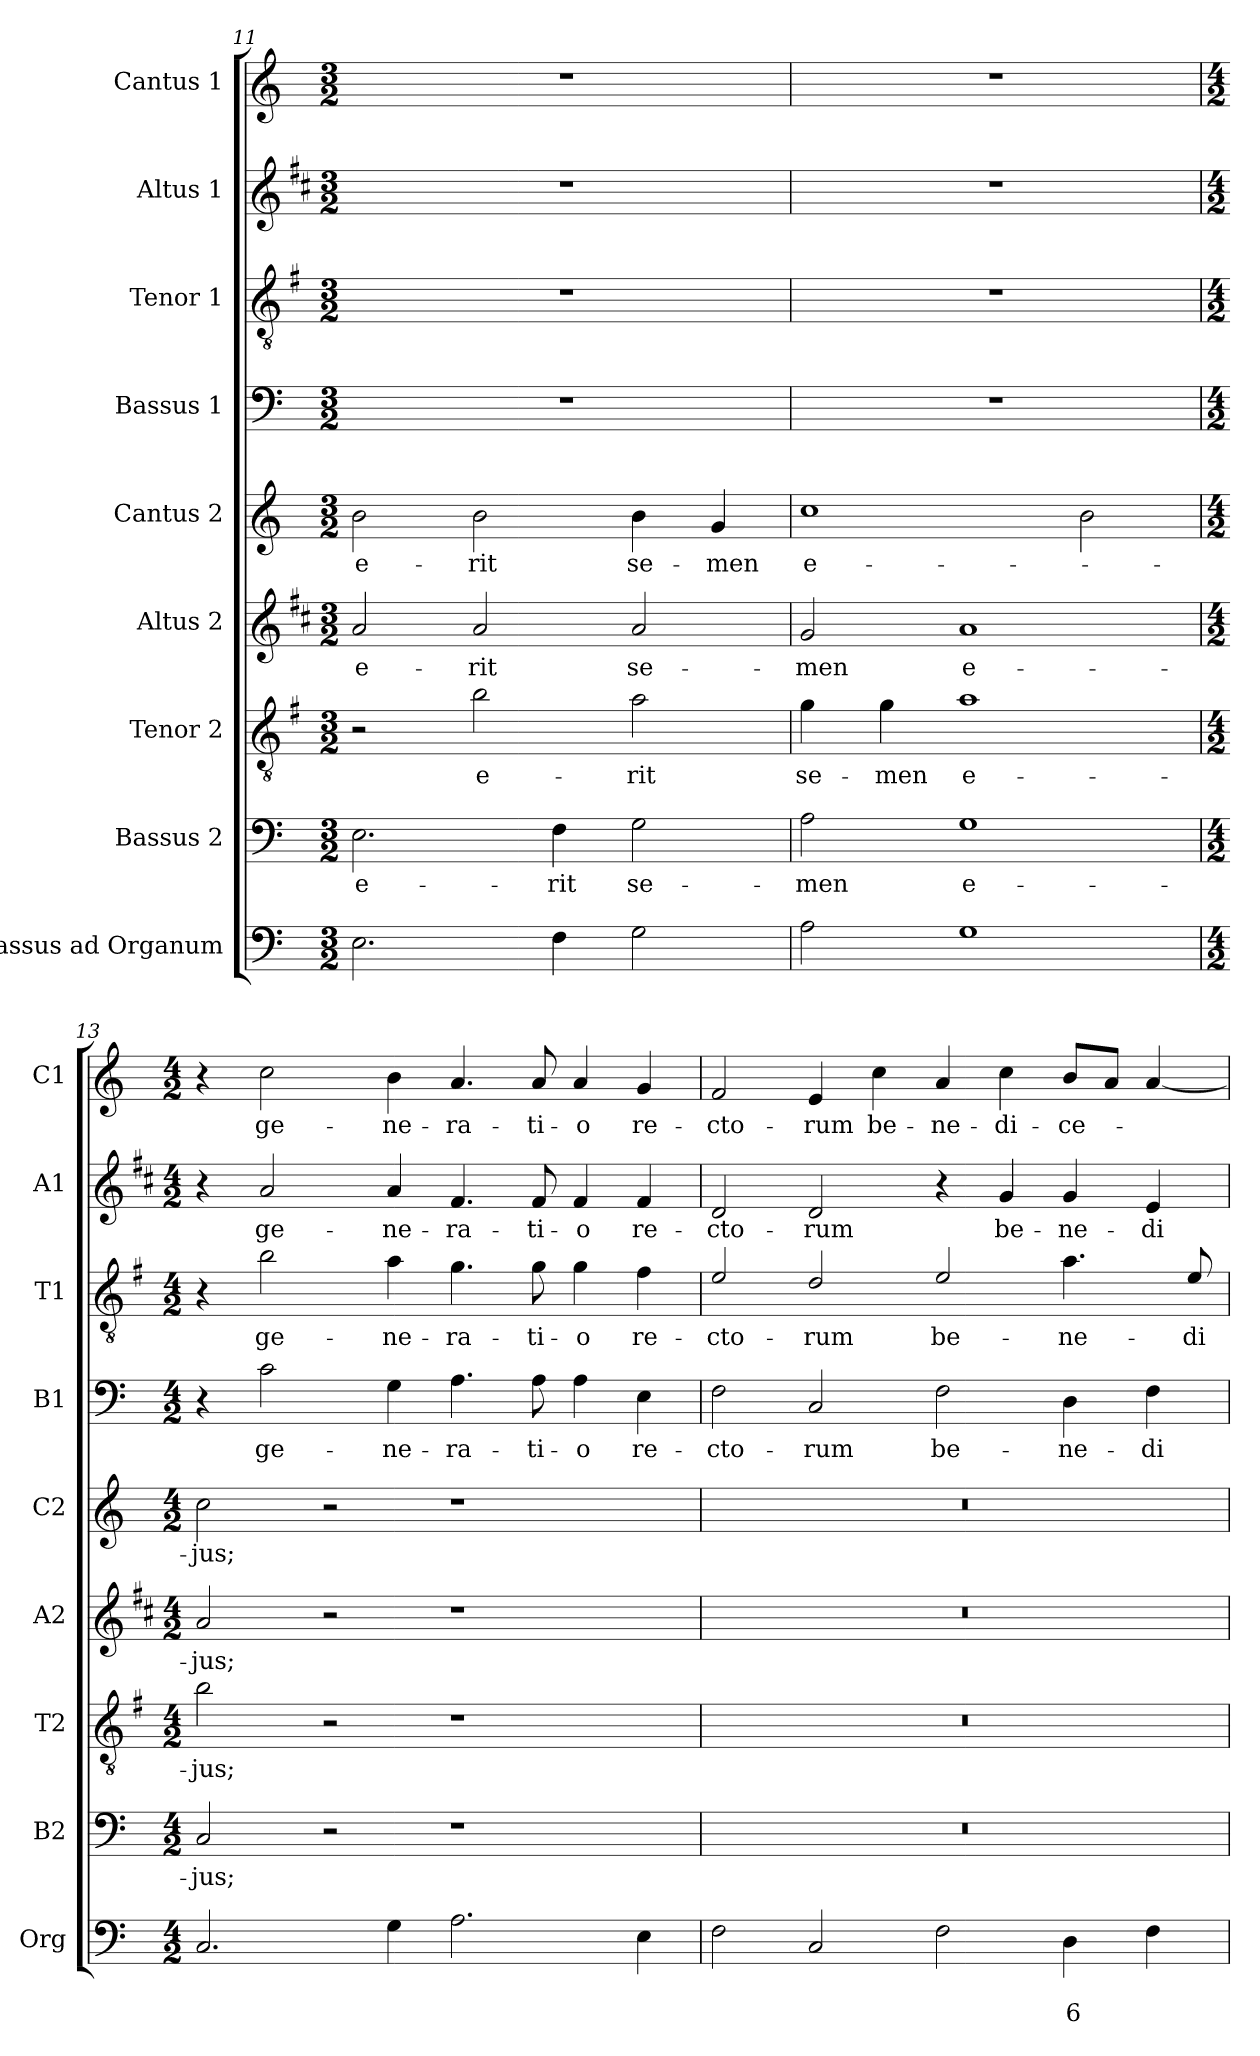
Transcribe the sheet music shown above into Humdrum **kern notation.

**kern	**text	**text	**kern	**text	**kern	**text	**kern	**text	**kern	**text	**kern	**text	**kern	**text	**kern	**text	**kern	**text
*part9	*part9	*part9	*part8	*part8	*part7	*part7	*part6	*part6	*part5	*part5	*part4	*part4	*part3	*part3	*part2	*part2	*part1	*part1
*staff9	*staff9	*staff9	*staff8	*staff8	*staff7	*staff7	*staff6	*staff6	*staff5	*staff5	*staff4	*staff4	*staff3	*staff3	*staff2	*staff2	*staff1	*staff1
*I"Bassus ad Organum	*	*	*I"Bassus 2	*	*I"Tenor 2	*	*I"Altus 2	*	*I"Cantus 2	*	*I"Bassus 1	*	*I"Tenor 1	*	*I"Altus 1	*	*I"Cantus 1	*
*I'Org	*	*	*I'B2	*	*I'T2	*	*I'A2	*	*I'C2	*	*I'B1	*	*I'T1	*	*I'A1	*	*I'C1	*
*clefF4	*	*	*clefF4	*	*clefGv2	*	*clefG2	*	*clefG2	*	*clefF4	*	*clefGv2	*	*clefG2	*	*clefG2	*
*	*	*	*	*	*ITrd4c7	*	*ITrd1c2	*	*	*	*	*	*ITrd4c7	*	*ITrd1c2	*	*	*
*k[]	*	*	*k[]	*	*k[]	*	*k[]	*	*k[]	*	*k[]	*	*k[]	*	*k[]	*	*k[]	*
*C:	*	*	*C:	*	*C:	*	*C:	*	*C:	*	*C:	*	*C:	*	*C:	*	*C:	*
*M3/2	*	*	*M3/2	*	*M3/2	*	*M3/2	*	*M3/2	*	*M3/2	*	*M3/2	*	*M3/2	*	*M3/2	*
=11	=11	=11	=11	=11	=11	=11	=11	=11	=11	=11	=11	=11	=11	=11	=11	=11	=11	=11
!	!	!	!	!LO:LY:b	!	!	!	!LO:LY:b	!	!LO:LY:b	!	!	!	!	!	!	!	!
2.E\	.	.	2.E\	e-	2r	.	2g/	e-	2b\	e-	1.r	.	1.r	.	1.r	.	1.r	.
!	!	!	!	!	!	!LO:LY:b	!	!LO:LY:b	!	!LO:LY:b	!	!	!	!	!	!	!	!
.	.	.	.	.	2e\	e-	2g/	-rit	2b\	-rit	.	.	.	.	.	.	.	.
!	!	!	!	!LO:LY:b	!	!	!	!	!	!	!	!	!	!	!	!	!	!
4F\	.	.	4F\	-rit	.	.	.	.	.	.	.	.	.	.	.	.	.	.
!	!	!	!	!LO:LY:b	!	!LO:LY:b	!	!LO:LY:b	!	!LO:LY:b	!	!	!	!	!	!	!	!
2G\	.	.	2G\	se-	2d\	-rit	2g/	se-	4b\	se-	.	.	.	.	.	.	.	.
!	!	!	!	!	!	!	!	!	!	!LO:LY:b	!	!	!	!	!	!	!	!
.	.	.	.	.	.	.	.	.	4g/	-men	.	.	.	.	.	.	.	.
=12	=12	=12	=12	=12	=12	=12	=12	=12	=12	=12	=12	=12	=12	=12	=12	=12	=12	=12
!	!	!	!	!LO:LY:b	!	!LO:LY:b	!	!LO:LY:b	!	!LO:LY:b	!	!	!	!	!	!	!	!
2A\	.	.	2A\	-men	4c\	se-	2f/	-men	1cc	e-	1.r	.	1.r	.	1.r	.	1.r	.
!	!	!	!	!	!	!LO:LY:b	!	!	!	!	!	!	!	!	!	!	!	!
.	.	.	.	.	4c\	-men	.	.	.	.	.	.	.	.	.	.	.	.
!	!	!	!	!LO:LY:b	!	!LO:LY:b	!	!LO:LY:b	!	!	!	!	!	!	!	!	!	!
1G	.	.	1G	e-	1d	e-	1g	e-	.	.	.	.	.	.	.	.	.	.
.	.	.	.	.	.	.	.	.	2b\	.	.	.	.	.	.	.	.	.
=13	=13	=13	=13	=13	=13	=13	=13	=13	=13	=13	=13	=13	=13	=13	=13	=13	=13	=13
*M4/2	*	*	*M4/2	*	*M4/2	*	*M4/2	*	*M4/2	*	*M4/2	*	*M4/2	*	*M4/2	*	*M4/2	*
!	!	!	!	!LO:LY:b	!	!LO:LY:b	!	!LO:LY:b	!	!LO:LY:b	!	!	!	!	!	!	!	!
2.C/	.	.	2C/	-jus;	2e\	-jus;	2g/	-jus;	2cc\	-jus;	4r	.	4r	.	4r	.	4r	.
!	!	!	!	!	!	!	!	!	!	!	!	!LO:LY:b	!	!LO:LY:b	!	!LO:LY:b	!	!LO:LY:b
.	.	.	.	.	.	.	.	.	.	.	2c\	ge-	2e\	ge-	2g/	ge-	2cc\	ge-
.	.	.	2r	.	2r	.	2r	.	2r	.	.	.	.	.	.	.	.	.
!	!	!	!	!	!	!	!	!	!	!	!	!LO:LY:b	!	!LO:LY:b	!	!LO:LY:b	!	!LO:LY:b
4G\	.	.	.	.	.	.	.	.	.	.	4G\	-ne-	4d\	-ne-	4g/	-ne-	4b\	-ne-
!	!	!	!	!	!	!	!	!	!	!	!	!LO:LY:b	!	!LO:LY:b	!	!LO:LY:b	!	!LO:LY:b
2.A\	.	.	1r	.	1r	.	1r	.	1r	.	4.A\	-ra-	4.c\	-ra-	4.e/	-ra-	4.a/	-ra-
!	!	!	!	!	!	!	!	!	!	!	!	!LO:LY:b	!	!LO:LY:b	!	!LO:LY:b	!	!LO:LY:b
.	.	.	.	.	.	.	.	.	.	.	8A\	-ti-	8c\	-ti-	8e/	-ti-	8a/	-ti-
!	!	!	!	!	!	!	!	!	!	!	!	!LO:LY:b	!	!LO:LY:b	!	!LO:LY:b	!	!LO:LY:b
.	.	.	.	.	.	.	.	.	.	.	4A\	-o	4c\	-o	4e/	-o	4a/	-o
!	!	!	!	!	!	!	!	!	!	!	!	!LO:LY:b	!	!LO:LY:b	!	!LO:LY:b	!	!LO:LY:b
4E\	.	.	.	.	.	.	.	.	.	.	4E\	re-	4B\	re-	4e/	re-	4g/	re-
=14	=14	=14	=14	=14	=14	=14	=14	=14	=14	=14	=14	=14	=14	=14	=14	=14	=14	=14
!	!	!	!	!	!	!	!	!	!	!	!	!LO:LY:b	!	!LO:LY:b	!	!LO:LY:b	!	!LO:LY:b
2F\	.	.	0r	.	0r	.	0r	.	0r	.	2F\	-cto-	2A/	-cto-	2c/	-cto-	2f/	-cto-
!	!	!	!	!	!	!	!	!	!	!	!	!LO:LY:b	!	!LO:LY:b	!	!LO:LY:b	!	!LO:LY:b
2C/	.	.	.	.	.	.	.	.	.	.	2C/	-rum	2G/	-rum	2c/	-rum	4e/	-rum
!	!	!	!	!	!	!	!	!	!	!	!	!	!	!	!	!	!	!LO:LY:b
.	.	.	.	.	.	.	.	.	.	.	.	.	.	.	.	.	4cc\	be-
!	!	!	!	!	!	!	!	!	!	!	!	!LO:LY:b	!	!LO:LY:b	!	!	!	!LO:LY:b
2F\	.	.	.	.	.	.	.	.	.	.	2F\	be-	2A/	be-	4r	.	4a/	-ne-
!	!	!	!	!	!	!	!	!	!	!	!	!	!	!	!	!LO:LY:b	!	!LO:LY:b
.	.	.	.	.	.	.	.	.	.	.	.	.	.	.	4f/	be-	4cc\	-di-
!	!	!LO:LY:b	!	!	!	!	!	!	!	!	!	!LO:LY:b	!	!LO:LY:b	!	!LO:LY:b	!	!LO:LY:b
4D\	.	6	.	.	.	.	.	.	.	.	4D\	-ne-	4.d\	-ne-	4f/	-ne-	8b/L	-ce-
.	.	.	.	.	.	.	.	.	.	.	.	.	.	.	.	.	8a/J	.
!	!	!	!	!	!	!	!	!	!	!	!	!LO:LY:b	!	!	!	!LO:LY:b	!	!
4F\	.	.	.	.	.	.	.	.	.	.	4F\	-di-	.	.	4d/	-di-	[4a/	.
!	!	!	!	!	!	!	!	!	!	!	!	!	!	!LO:LY:b	!	!	!	!
.	.	.	.	.	.	.	.	.	.	.	.	.	8A/	-di-	.	.	.	.
=	=	=	=	=	=	=	=	=	=	=	=	=	=	=	=	=	=	=
*-	*-	*-	*-	*-	*-	*-	*-	*-	*-	*-	*-	*-	*-	*-	*-	*-	*-	*-
